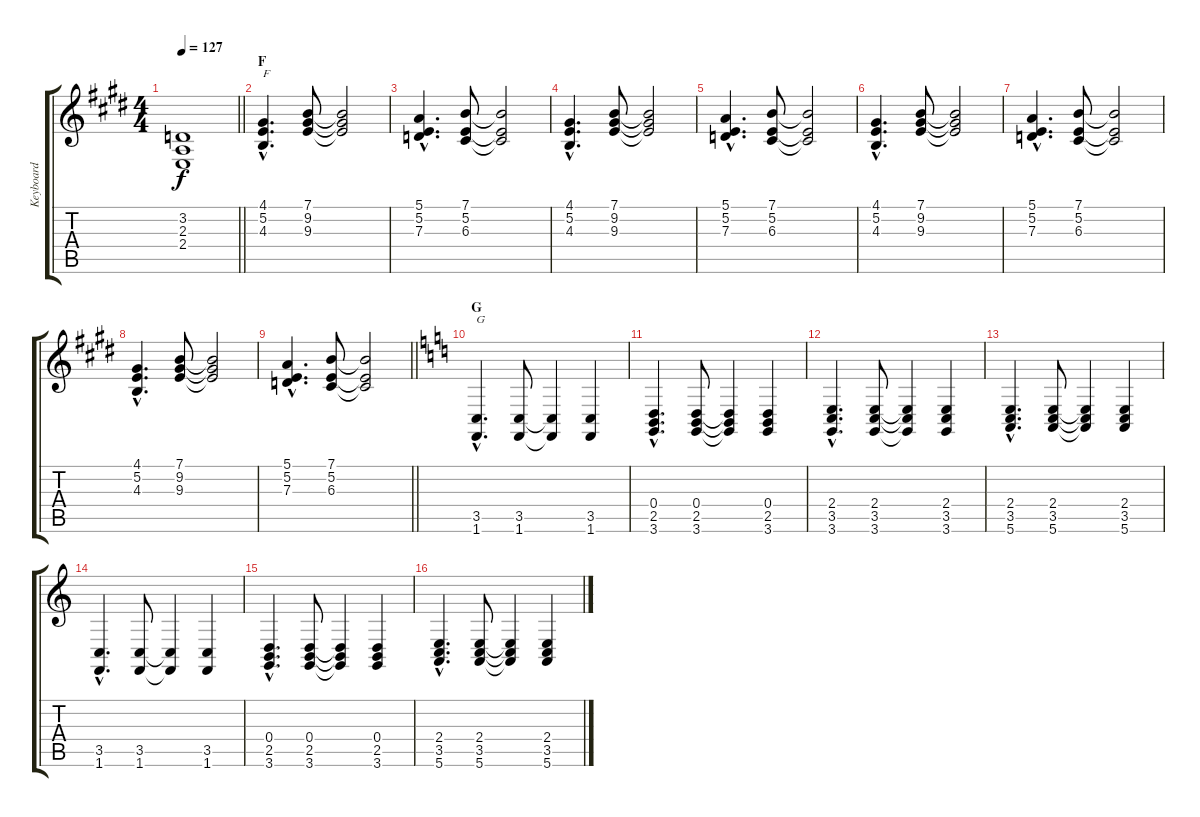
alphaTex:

\track ("Keyboard" "Keyboard") {instrument acousticgrandpiano}
\staff {score tabs}
\tuning (E4 B3 G3 D3 A2 E2) {hide}
\ts (4 4)
\tempo 127
\clef g2
\barLineRight lightlight
\ks e
(3.2 2.3 2.4).1{dy f} |
\section ("" "F")
(4.1{hac} 5.2{hac} 4.3{hac}).4{d txt "F"} (7.1 9.2 9.3).8 (7.1{t} 9.2{t} 9.3{t}).2 |
(5.1{hac} 5.2{hac} 7.3{hac}).4{d} (7.1 5.2 6.3).8 (7.1{t} 5.2{t} 6.3{t}).2 |
(4.1{hac} 5.2{hac} 4.3{hac}).4{d} (7.1 9.2 9.3).8 (7.1{t} 9.2{t} 9.3{t}).2 |
(5.1{hac} 5.2{hac} 7.3{hac}).4{d} (7.1 5.2 6.3).8 (7.1{t} 5.2{t} 6.3{t}).2 |
(4.1{hac} 5.2{hac} 4.3{hac}).4{d} (7.1 9.2 9.3).8 (7.1{t} 9.2{t} 9.3{t}).2 |
(5.1{hac} 5.2{hac} 7.3{hac}).4{d} (7.1 5.2 6.3).8 (7.1{t} 5.2{t} 6.3{t}).2 |
(4.1{hac} 5.2{hac} 4.3{hac}).4{d} (7.1 9.2 9.3).8 (7.1{t} 9.2{t} 9.3{t}).2 |
\barLineRight lightlight
(5.1{hac} 5.2{hac} 7.3{hac}).4{d} (7.1 5.2 6.3).8 (7.1{t} 5.2{t} 6.3{t}).2 |
\section ("" "G")
\ks c
(3.5{hac} 1.6{hac}).4{d txt "G"} (3.5 1.6).8 (3.5{t} 1.6{t}).4 (3.5 1.6).4 |
(0.4{hac} 2.5{hac} 3.6{hac}).4{d} (0.4 2.5 3.6).8 (0.4{t} 2.5{t} 3.6{t}).4 (0.4 2.5 3.6).4 |
(2.4{hac} 3.5{hac} 3.6{hac}).4{d} (2.4 3.5 3.6).8 (2.4{t} 3.5{t} 3.6{t}).4 (2.4 3.5 3.6).4 |
(2.4{hac} 3.5{hac} 5.6{hac}).4{d} (2.4 3.5 5.6).8 (2.4{t} 3.5{t} 5.6{t}).4 (2.4 3.5 5.6).4 |
(3.5{hac} 1.6{hac}).4{d} (3.5 1.6).8 (3.5{t} 1.6{t}).4 (3.5 1.6).4 |
(0.4{hac} 2.5{hac} 3.6{hac}).4{d} (0.4 2.5 3.6).8 (0.4{t} 2.5{t} 3.6{t}).4 (0.4 2.5 3.6).4 |
(2.4{hac} 3.5{hac} 5.6{hac}).4{d} (2.4 3.5 5.6).8 (2.4{t} 3.5{t} 5.6{t}).4 (2.4 3.5 5.6).4
